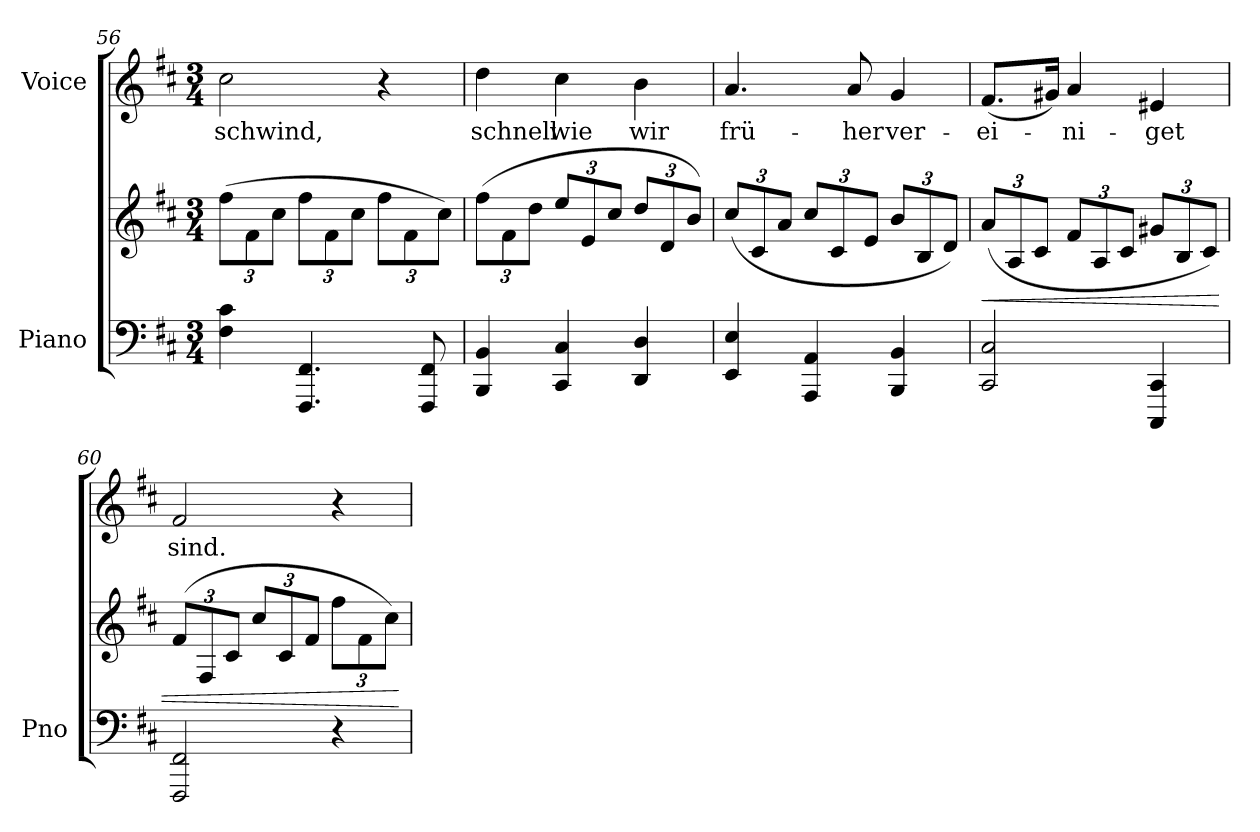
**kern	**kern	**dynam	**kern	**text
*part2	*part2	*part2	*part1	*part1
*staff3	*staff2	*staff2/3	*staff1	*staff1
*I"Piano	*	*	*I"Voice	*
*I'Pno	*	*	*	*
!!LO:LB:g=z
*clefF4	*clefG2	*	*clefG2	*
*k[f#c#]	*k[f#c#]	*	*k[f#c#]	*
*M3/4	*M3/4	*	*M3/4	*
*	*Xbrackettup	*	*	*
=56	=56	=56	=56	=56
!	!	!	!	!LO:LY:b
4F#\ 4c#\	(>12ff#\L	.	2cc#\	-schwind,
.	12f#\	.	.	.
.	12cc#\J	.	.	.
4.FFF#/ 4.FF#/	12ff#\L	.	.	.
.	12f#\	.	.	.
.	12cc#\J	.	.	.
.	12ff#\L	.	4r	.
.	12f#\	.	.	.
8FFF#/ 8FF#/	.	.	.	.
.	12cc#\J)	.	.	.
=57	=57	=57	=57	=57
!	!	!	!	!LO:LY:b
4BBB/ 4BB/	(>12ff#\L	.	4dd\	schnell
.	12f#\	.	.	.
.	12dd\J	.	.	.
!	!	!	!	!LO:LY:b
4CC#/ 4C#/	12ee/L	.	4cc#\	wie
.	12e/	.	.	.
.	12cc#/J	.	.	.
!	!	!	!	!LO:LY:b
4DD/ 4D/	12dd/L	.	4b\	wir
.	12d/	.	.	.
.	12b/J)	.	.	.
=58	=58	=58	=58	=58
!	!	!	!	!LO:LY:b
4EE/ 4E/	(<12cc#/L	.	4.a/	frü-
.	12c#/	.	.	.
.	12a/J	.	.	.
4AAA/ 4AA/	12cc#/L	.	.	.
.	12c#/	.	.	.
!	!	!	!	!LO:LY:b
.	.	.	8a/	-her
.	12e/J	.	.	.
!	!	!	!	!LO:LY:b
4BBB/ 4BB/	12b/L	.	4g/	ver-
.	12B/	.	.	.
.	12d/J)	.	.	.
=59	=59	=59	=59	=59
!	!	!LO:HP:b	!	!LO:LY:b
2CC#/ 2C#/	(<12a/L	<	(<8.f#/L	-ei-
.	12A/	.	.	.
.	12c#/J	.	.	.
.	.	.	16g#X/Jk)	.
!	!	!	!	!LO:LY:b
.	12f#/L	.	4a/	-ni-
.	12A/	.	.	.
.	12c#/J	.	.	.
!	!	!	!	!LO:LY:b
4CCC#/ 4CC#/	12g#X/L	.	4e#X/	-get
.	12B/	.	.	.
.	12c#/J)	.	.	.
=60	=60	=60	=60	=60
!	!	!	!	!LO:LY:b
2FFF#/ 2FF#/	(>12f#/L	.	2f#/	sind.
.	12F#/	.	.	.
.	12c#/J	.	.	.
.	12cc#/L	.	.	.
.	12c#/	.	.	.
.	12f#/J	.	.	.
4r	12ff#\L	.	4r	.
.	12f#\	.	.	.
.	12cc#\J)	.	.	.
.	.	[	.	.
=	=	=	=	=
*-	*-	*-	*-	*-
